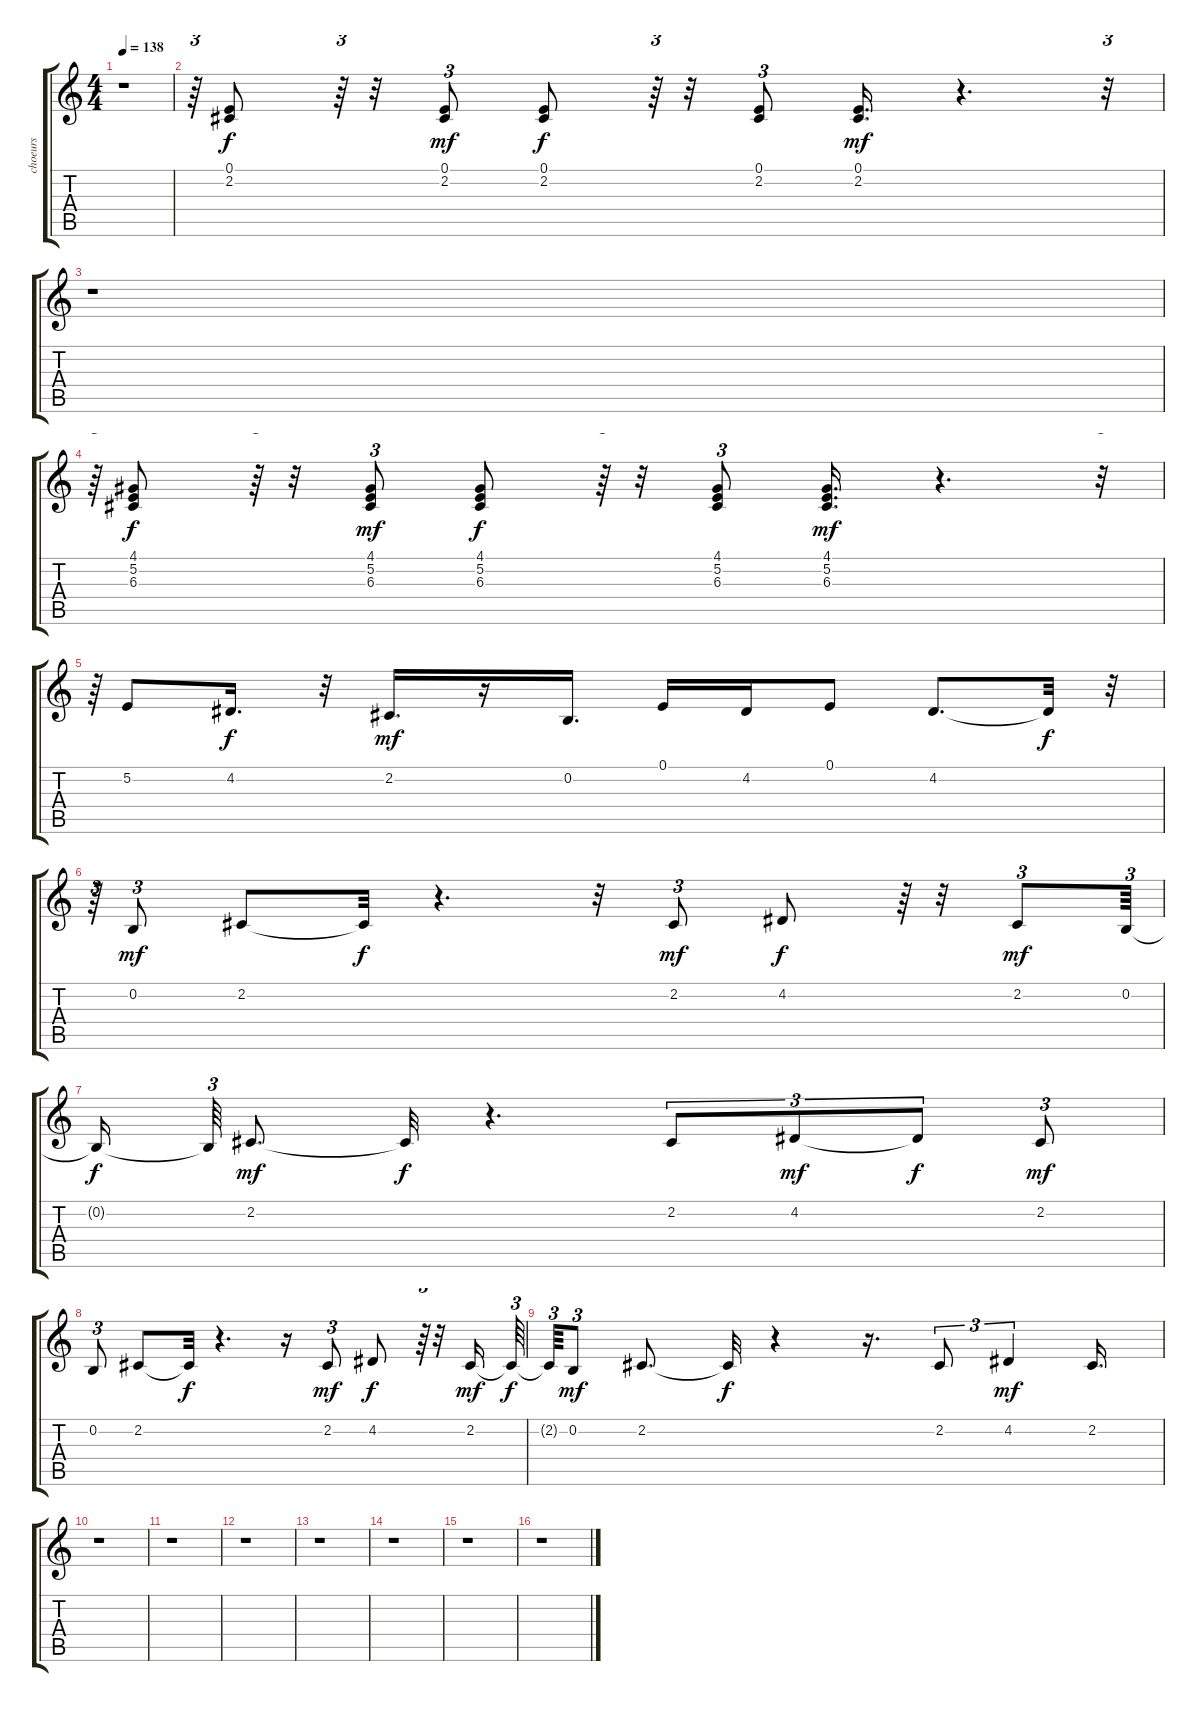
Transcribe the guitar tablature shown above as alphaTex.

\track ("choeurs" "choeurs") {instrument lead3calliope}
\staff {score tabs}
\tuning (E4 B3 G3 D3 A2 E2) {hide}
\ts (4 4)
\tempo 138
\clef g2
\ks c
r.1{dy f} |
r.64{tu (3 2)} (0.1 2.2).8 r.64{tu (3 2)} r.32 (0.1 2.2).8{tu (3 2) dy mf} (0.1 2.2).8{dy f} r.64{tu (3 2)} r.32 (0.1 2.2).8{tu (3 2)} (0.1 2.2).16{d dy mf} r.4{d} r.32{tu (3 2)} |
r.1 |
r.64{tu (3 2)} (4.1 5.2 6.3).8{dy f} r.64{tu (3 2)} r.32 (4.1 5.2 6.3).8{tu (3 2) dy mf} (4.1 5.2 6.3).8{dy f} r.64{tu (3 2)} r.32 (4.1 5.2 6.3).8{tu (3 2)} (4.1 5.2 6.3).16{d dy mf} r.4{d} r.32{tu (3 2)} |
r.64{tu (3 2)} 5.2.8 4.2.16{d dy f} r.32 2.2.16{d dy mf} r.16 0.2.16{d} 0.1.16 4.2.16 0.1.8 4.2.8{d} 4.2{t}.32{dy f} r.32{tu (3 2)} |
r.64{tu (3 2)} 0.2.8{tu (3 2) dy mf} 2.2.8 2.2{t}.32{dy f} r.4{d} r.32 2.2.8{tu (3 2) dy mf} 4.2.8{dy f} r.64{tu (3 2)} r.32 2.2.8{tu (3 2) dy mf} 0.2.64{tu (3 2)} |
0.2{t}.16{dy f} 0.2{t}.64{tu (3 2)} 2.2.8{d dy mf} 2.2{t}.32{dy f} r.4{d} 2.2.8{tu (3 2)} 4.2.8{tu (3 2) dy mf} 4.2{t}.8{tu (3 2) dy f} 2.2.8{tu (3 2) dy mf} |
0.2.8{tu (3 2)} 2.2.8 2.2{t}.32{dy f} r.4{d} r.16 2.2.8{tu (3 2) dy mf} 4.2.8{dy f} r.64{tu (3 2)} r.32 2.2.16{dy mf} 2.2{t}.64{tu (3 2) dy f} |
2.2{t}.64{tu (3 2)} 0.2.8{tu (3 2) dy mf} 2.2.8{d} 2.2{t}.32{dy f} r.4 r.16{d} 2.2.8{tu (3 2)} 4.2.4{tu (3 2) dy mf} 2.2.16{d} |
r.1 |
r.1 |
r.1 |
r.1 |
r.1 |
r.1 |
r.1
